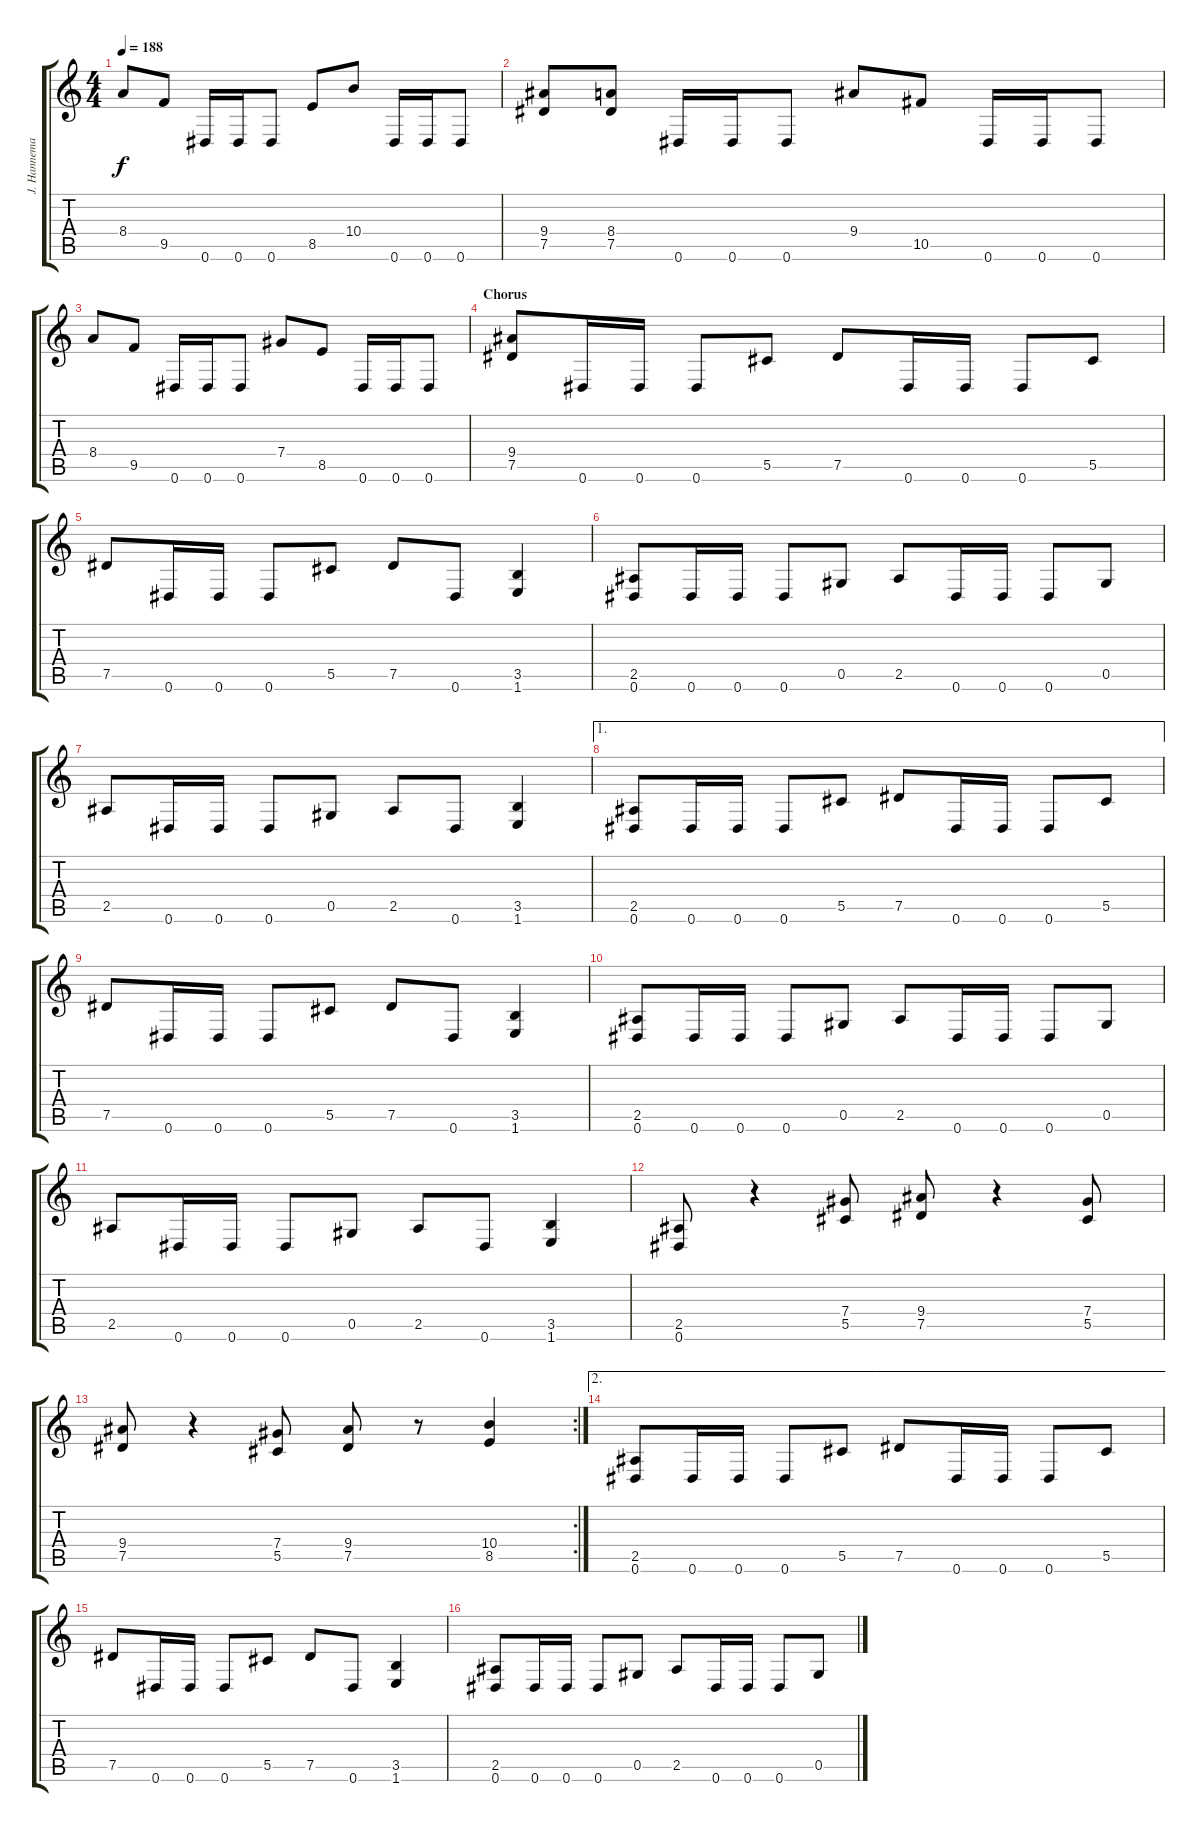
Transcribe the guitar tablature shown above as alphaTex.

\track ("J. Hannemann" "J. Hannema") {instrument distortionguitar}
\staff {score tabs}
\tuning (Eb4 Bb3 Gb3 Db3 Ab2 Eb2) {hide}
\ts (4 4)
\tempo 188
\clef g2
\ks c
8.4.8{dy f} 9.5.8 0.6.16 0.6.16 0.6.8 8.5.8 10.4.8 0.6.16 0.6.16 0.6.8 |
(9.4 7.5).8 (8.4 7.5).8 0.6.16 0.6.16 0.6.8 9.4.8 10.5.8 0.6.16 0.6.16 0.6.8 |
8.4.8 9.5.8 0.6.16 0.6.16 0.6.8 7.4.8 8.5.8 0.6.16 0.6.16 0.6.8 |
\section ("" "Chorus")
(9.4 7.5).8 0.6.16 0.6.16 0.6.8 5.5.8 7.5.8 0.6.16 0.6.16 0.6.8 5.5.8 |
7.5.8 0.6.16 0.6.16 0.6.8 5.5.8 7.5.8 0.6.8 (3.5 1.6).4 |
(2.5 0.6).8 0.6.16 0.6.16 0.6.8 0.5.8 2.5.8 0.6.16 0.6.16 0.6.8 0.5.8 |
2.5.8 0.6.16 0.6.16 0.6.8 0.5.8 2.5.8 0.6.8 (3.5 1.6).4 |
\ae 1
(2.5 0.6).8 0.6.16 0.6.16 0.6.8 5.5.8 7.5.8 0.6.16 0.6.16 0.6.8 5.5.8 |
7.5.8 0.6.16 0.6.16 0.6.8 5.5.8 7.5.8 0.6.8 (3.5 1.6).4 |
(2.5 0.6).8 0.6.16 0.6.16 0.6.8 0.5.8 2.5.8 0.6.16 0.6.16 0.6.8 0.5.8 |
2.5.8 0.6.16 0.6.16 0.6.8 0.5.8 2.5.8 0.6.8 (3.5 1.6).4 |
(2.5 0.6).8 r.4 (7.4 5.5).8 (9.4 7.5).8 r.4 (7.4 5.5).8 |
\rc 2
(9.4 7.5).8 r.4 (7.4 5.5).8 (9.4 7.5).8 r.8 (10.4 8.5).4 |
\ae 2
(2.5 0.6).8 0.6.16 0.6.16 0.6.8 5.5.8 7.5.8 0.6.16 0.6.16 0.6.8 5.5.8 |
7.5.8 0.6.16 0.6.16 0.6.8 5.5.8 7.5.8 0.6.8 (3.5 1.6).4 |
(2.5 0.6).8 0.6.16 0.6.16 0.6.8 0.5.8 2.5.8 0.6.16 0.6.16 0.6.8 0.5.8
